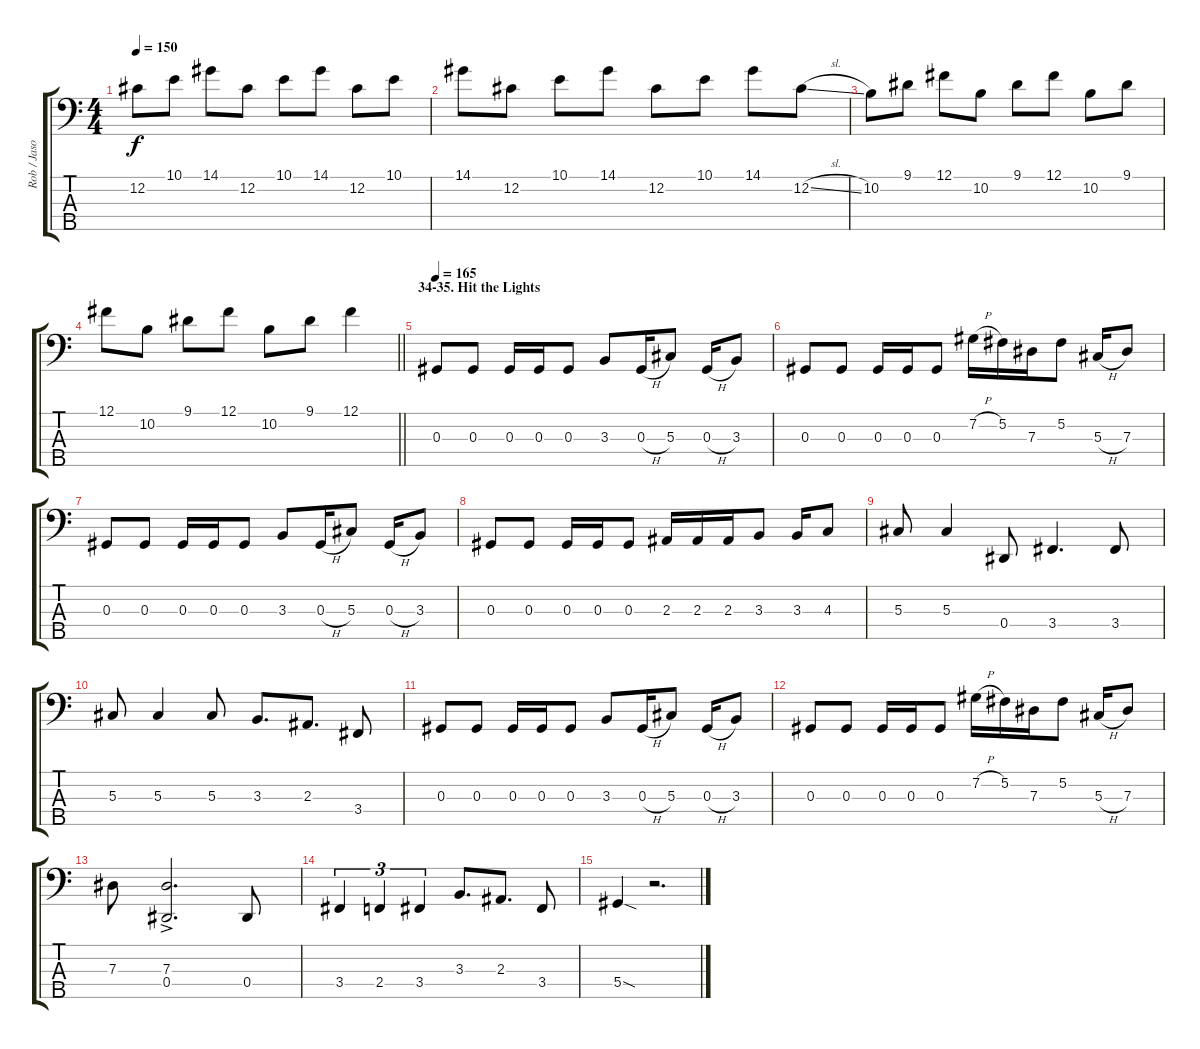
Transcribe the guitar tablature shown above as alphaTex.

\track ("Rob / Jason / Cliff" "Rob / Jaso") {instrument electricbassfinger}
\staff {score tabs}
\tuning (Gb2 Db2 Ab1 Eb1 Bb0) {hide}
\ts (4 4)
\tempo 150
\clef f4
\ks c
12.2.8{dy f} 10.1.8 14.1.8 12.2.8 10.1.8 14.1.8 12.2.8 10.1.8 |
14.1.8 12.2.8 10.1.8 14.1.8 12.2.8 10.1.8 14.1.8 12.2{sl}.8 |
10.2.8 9.1.8 12.1.8 10.2.8 9.1.8 12.1.8 10.2.8 9.1.8 |
\barLineRight lightlight
12.1.8 10.2.8 9.1.8 12.1.8 10.2.8 9.1.8 12.1.4 |
\section ("" "34-35. Hit the Lights")
\tempo 165
0.3.8 0.3.8 0.3.16 0.3.16 0.3.8 3.3.8 0.3{h}.16 5.3.8 0.3{h}.16 3.3.8 |
0.3.8 0.3.8 0.3.16 0.3.16 0.3.8 7.2{h}.16 5.2.16 7.3.16 5.2.8 5.3{h}.16 7.3.8 |
0.3.8 0.3.8 0.3.16 0.3.16 0.3.8 3.3.8 0.3{h}.16 5.3.8 0.3{h}.16 3.3.8 |
0.3.8 0.3.8 0.3.16 0.3.16 0.3.8 2.3.16 2.3.16 2.3.16 3.3.8 3.3.16 4.3.8 |
5.3.8 5.3.4 0.4.8 3.4.4{d} 3.4.8 |
5.3.8 5.3.4 5.3.8 3.3.8{d} 2.3.8{d} 3.4.8 |
0.3.8 0.3.8 0.3.16 0.3.16 0.3.8 3.3.8 0.3{h}.16 5.3.8 0.3{h}.16 3.3.8 |
0.3.8 0.3.8 0.3.16 0.3.16 0.3.8 7.2{h}.16 5.2.16 7.3.16 5.2.8 5.3{h}.16 7.3.8 |
7.3.8 (7.3{ac} 0.4{ac}).2{d} 0.4.8 |
3.4.4{tu (3 2)} 2.4.4{tu (3 2)} 3.4.4{tu (3 2)} 3.3.8{d} 2.3.8{d} 3.4.8 |
5.4{sod}.4 r.2{d}
